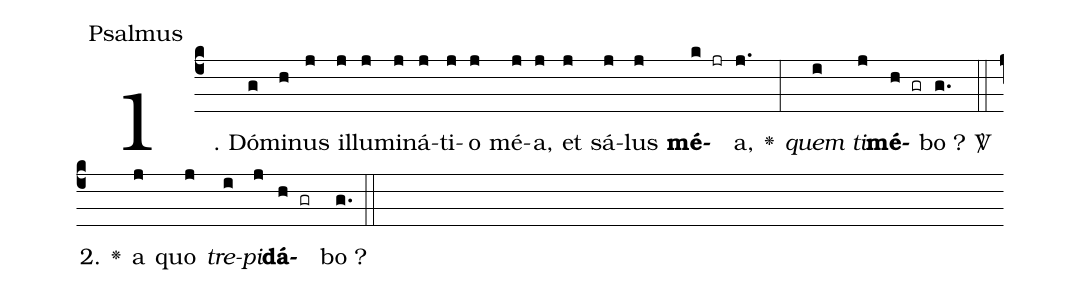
office-part: Psalmus;
%%
(c4)
1.( )
Dó(g)mi(h)nus(j) il(j)lu(j)mi(j)ná(j)ti(j)o(j) mé(j)a,(j) et(j) sá(j)lus(j) <b>mé</b>(k jr)a,(j.) <v>\greheightstar</v>(:)
<i>quem</i>(i) <i>ti</i>(j)<b>mé</b>(h gr)bo ?(g.)
<sp>V/</sp>(::)
2. <v>\greheightstar</v>( )
a(j) quo(j) <i>tre</i>(i)<i>pi</i>(j)<b>dá</b>(h gr )bo ?(g.) (::)
